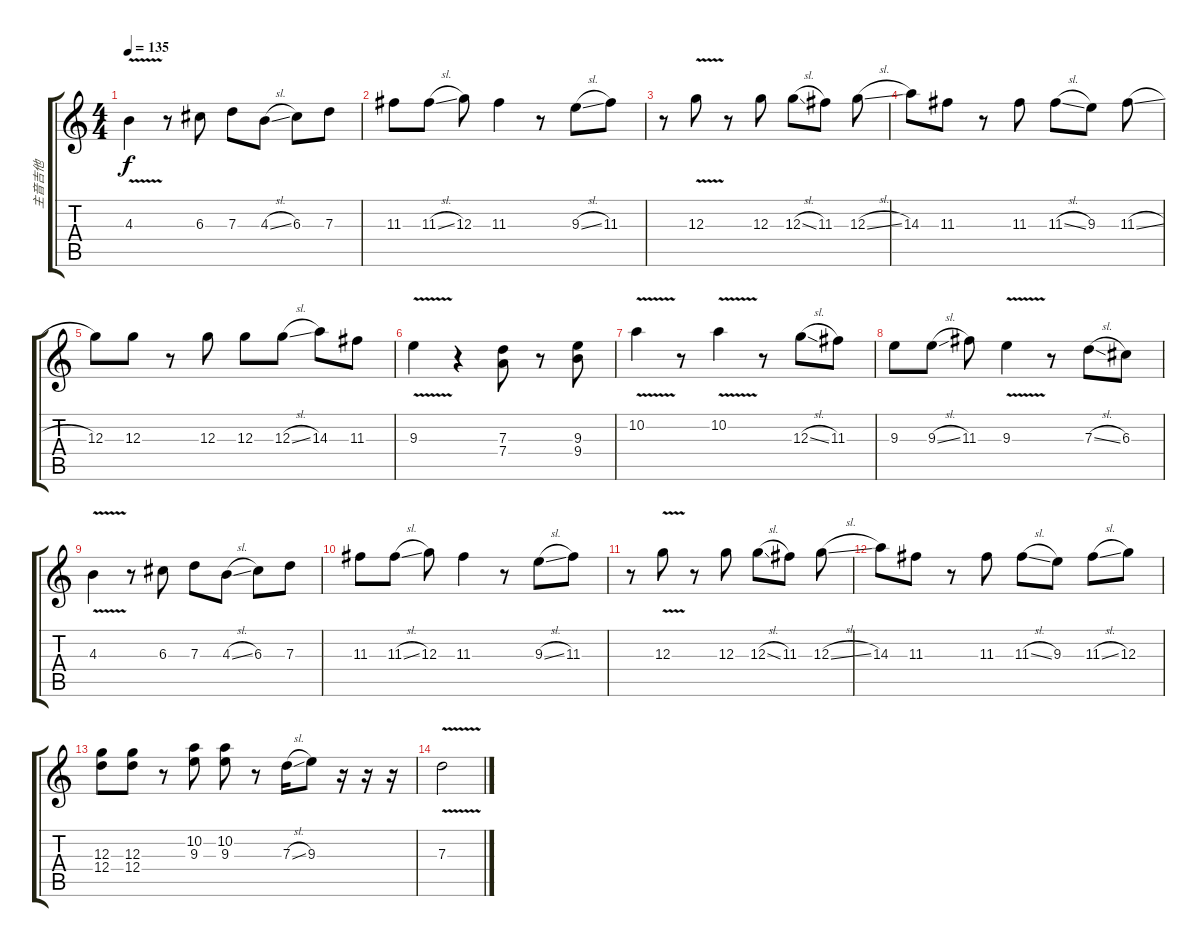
\track ("主音吉他" "主音吉他") {instrument overdrivenguitar}
\staff {score tabs}
\tuning (E4 B3 G3 D3 A2 E2) {hide}
\ts (4 4)
\tempo 135
\clef g2
\ks c
4.3{v}.4{dy f} r.8 6.3.8 7.3.8 4.3{sl}.8 6.3.8 7.3.8 |
11.3.8 11.3{sl}.8 12.3.8 11.3.4 r.8 9.3{sl}.8 11.3.8 |
r.8 12.3{v}.8 r.8 12.3.8 12.3{sl}.8 11.3.8 12.3{sl}.8 |
14.3.8 11.3.8 r.8 11.3.8 11.3{sl}.8 9.3.8 11.3{sl}.8 |
12.3.8 12.3.8 r.8 12.3.8 12.3.8 12.3{sl}.8 14.3.8 11.3.8 |
9.3{v}.4 r.4 (7.3 7.4).8 r.8 (9.3 9.4).8 |
10.2{v}.4 r.8 10.2{v}.4 r.8 12.3{sl}.8 11.3.8 |
9.3.8 9.3{sl}.8 11.3.8 9.3{v}.4 r.8 7.3{sl}.8 6.3.8 |
4.3{v}.4 r.8 6.3.8 7.3.8 4.3{sl}.8 6.3.8 7.3.8 |
11.3.8 11.3{sl}.8 12.3.8 11.3.4 r.8 9.3{sl}.8 11.3.8 |
r.8 12.3{v}.8 r.8 12.3.8 12.3{sl}.8 11.3.8 12.3{sl}.8 |
14.3.8 11.3.8 r.8 11.3.8 11.3{sl}.8 9.3.8 11.3{sl}.8 12.3.8 |
(12.3 12.4).8 (12.3 12.4).8 r.8 (10.2 9.3).8 (10.2 9.3).8 r.8 7.3{sl}.16 9.3.8 r.16 r.16 r.16 |
7.3{v}.2
